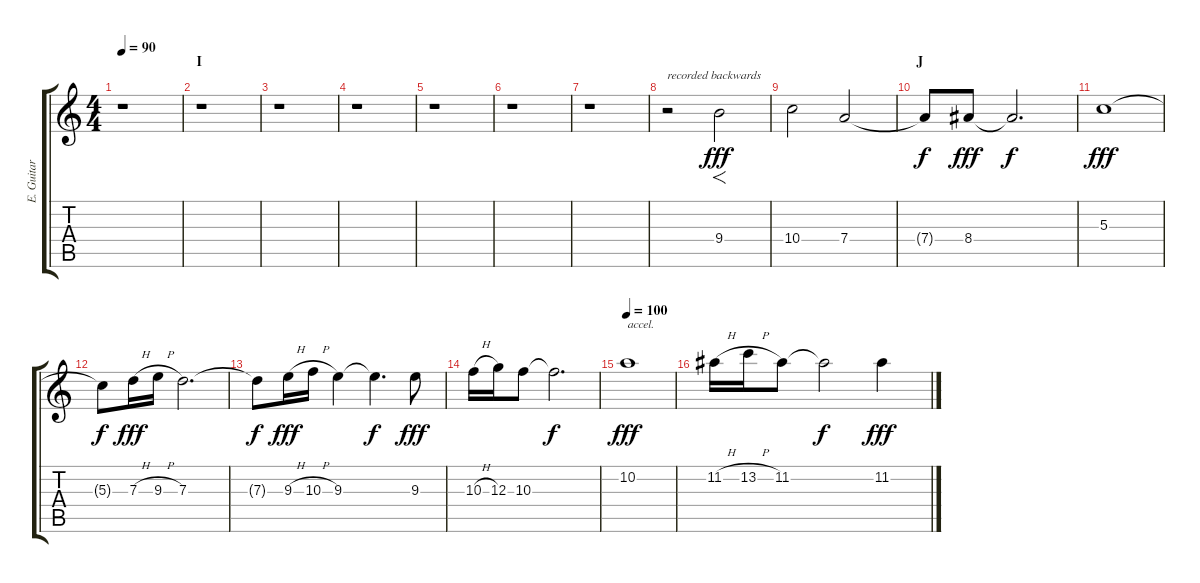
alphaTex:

\track ("E. Guitar 4" "E. Guitar ") {instrument distortionguitar}
\staff {score tabs}
\tuning (E4 B3 G3 D3 A2 E2) {hide}
\ts (4 4)
\tempo 90
\clef g2
\ks c
r.1{dy fff} |
\section ("" "I")
r.1 |
r.1 |
r.1 |
r.1 |
r.1 |
r.1 |
r.2{txt "recorded backwards"} 9.4.2{f} |
10.4.2 7.4.2 |
\section ("" "J")
7.4{t}.8{dy f} 8.4.8{dy fff} 8.4{t}.2{d dy f} |
5.3.1{dy fff} |
5.3{t}.8{dy f} 7.3{h}.16{dy fff} 9.3{h}.16 7.3.2{d} |
7.3{t}.8{dy f} 9.3{h}.16{dy fff} 10.3{h}.16 9.3.4 9.3{t}.4{d dy f} 9.3.8{dy fff} |
10.3{h}.16 12.3.16 10.3.8 10.3{t}.2{d dy f} |
\tempo 100
10.2.1{txt "accel." dy fff} |
11.2{h}.16 13.2{h}.16 11.2.8 11.2{t}.2{dy f} 11.2.4{dy fff}
